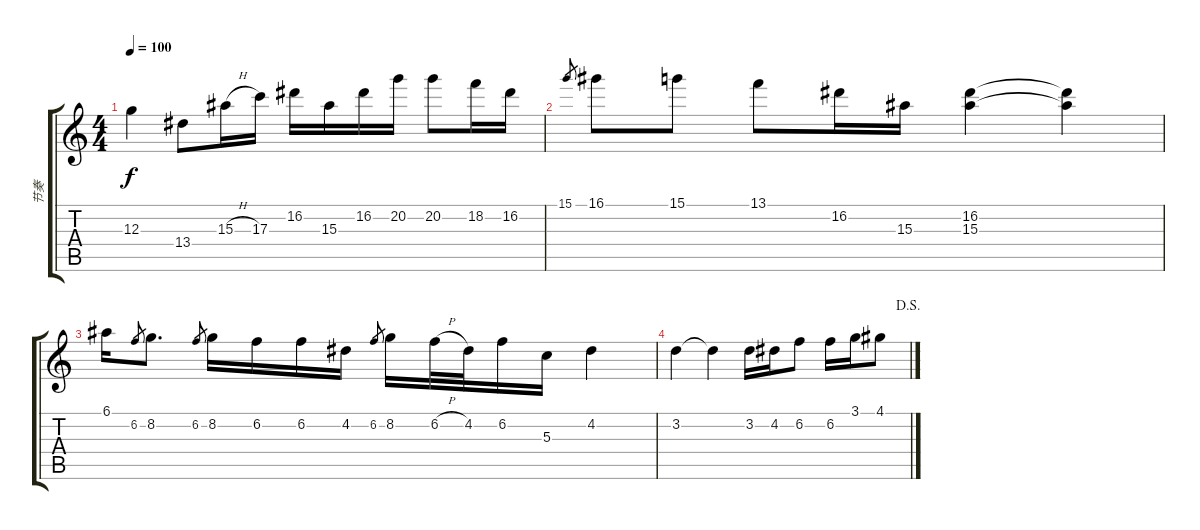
\track ("节奏" "节奏") {instrument overdrivenguitar}
\staff {score tabs}
\tuning (E4 B3 G3 D3 A2 E2) {hide}
\ts (4 4)
\tempo 100
\clef g2
\ks c
12.3.4{dy f} 13.4.8 15.3{h}.16 17.3.16 16.2.16 15.3.16 16.2.16 20.2.16 20.2.8 18.2.16 16.2.16 |
15.1.8{gr} 16.1.8 15.1.8 13.1.8 16.2.16 15.3.16 (16.2 15.3).4 (16.2{t} 15.3{t}).4 |
6.1.16 6.2.8{gr} 8.2.8{d} 6.2.8{gr} 8.2.16 6.2.16 6.2.16 4.2.16 6.2.8{gr} 8.2.16 6.2{h}.32 4.2.32 6.2.16 5.3.16 4.2.4 |
\jump dalsegno
3.2.4 3.2{t}.4 3.2.16 4.2.16 6.2.8 6.2.16 3.1.16 4.1.8
